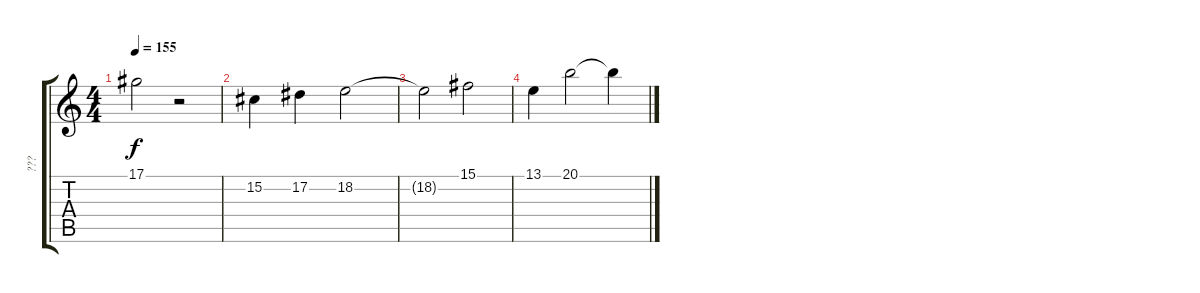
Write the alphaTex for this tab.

\track ("???" "???") {instrument cello}
\staff {score tabs}
\tuning (Eb4 Bb3 Gb3 Db3 Ab2 Eb2) {hide}
\ts (4 4)
\tempo 155
\clef g2
\ks c
17.1{t}.2{dy f} r.2 |
15.2.4 17.2.4 18.2.2 |
18.2{t}.2 15.1.2 |
13.1.4 20.1.2 20.1{t}.4
